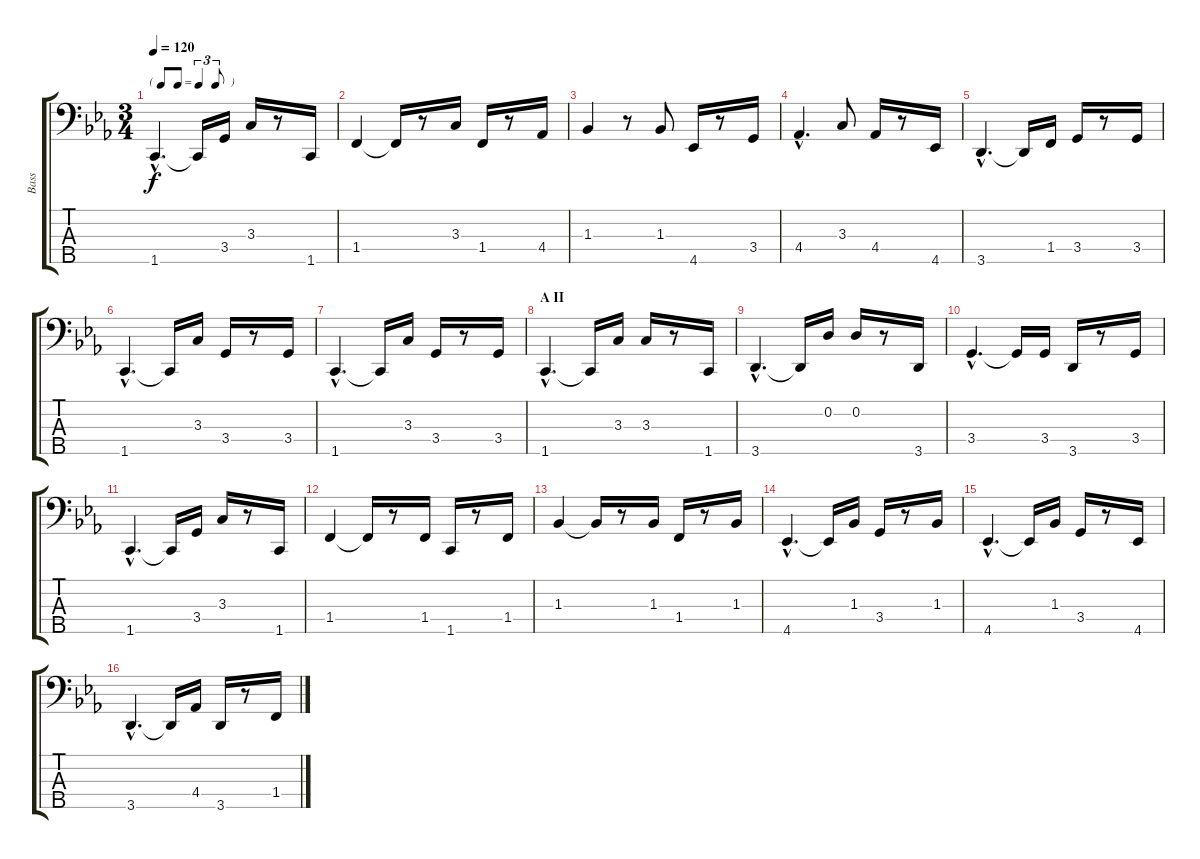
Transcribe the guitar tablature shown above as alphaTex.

\track ("Bass" "Bass") {instrument fretlessbass}
\staff {score tabs}
\tuning (G2 D2 A1 E1 B0) {hide}
\ts (3 4)
\tf triplet8th
\tempo 120
\clef f4
\ks cminor
1.5{hac}.4{d dy f} 1.5{t}.16 3.4.16 3.3.16 r.8 1.5.16 |
1.4.4 1.4{t}.16 r.8 3.3.16 1.4.16 r.8 4.4.16 |
1.3.4 r.8 1.3.8 4.5.16 r.8 3.4.16 |
4.4{hac}.4{d} 3.3.8 4.4.16 r.8 4.5.16 |
3.5{hac}.4{d} 3.5{t}.16 1.4.16 3.4.16 r.8 3.4.16 |
1.5{hac}.4{d} 1.5{t}.16 3.3.16 3.4.16 r.8 3.4.16 |
1.5{hac}.4{d} 1.5{t}.16 3.3.16 3.4.16 r.8 3.4.16 |
\section ("" "A II")
1.5{hac}.4{d} 1.5{t}.16 3.3.16 3.3.16 r.8 1.5.16 |
3.5{hac}.4{d} 3.5{t}.16 0.2.16 0.2.16 r.8 3.5.16 |
3.4{hac}.4{d} 3.4{t}.16 3.4.16 3.5.16 r.8 3.4.16 |
1.5{hac}.4{d} 1.5{t}.16 3.4.16 3.3.16 r.8 1.5.16 |
1.4.4 1.4{t}.16 r.8 1.4.16 1.5.16 r.8 1.4.16 |
1.3.4 1.3{t}.16 r.8 1.3.16 1.4.16 r.8 1.3.16 |
4.5{hac}.4{d} 4.5{t}.16 1.3.16 3.4.16 r.8 1.3.16 |
4.5{hac}.4{d} 4.5{t}.16 1.3.16 3.4.16 r.8 4.5.16 |
3.5{hac}.4{d} 3.5{t}.16 4.4.16 3.5.16 r.8 1.4.16
